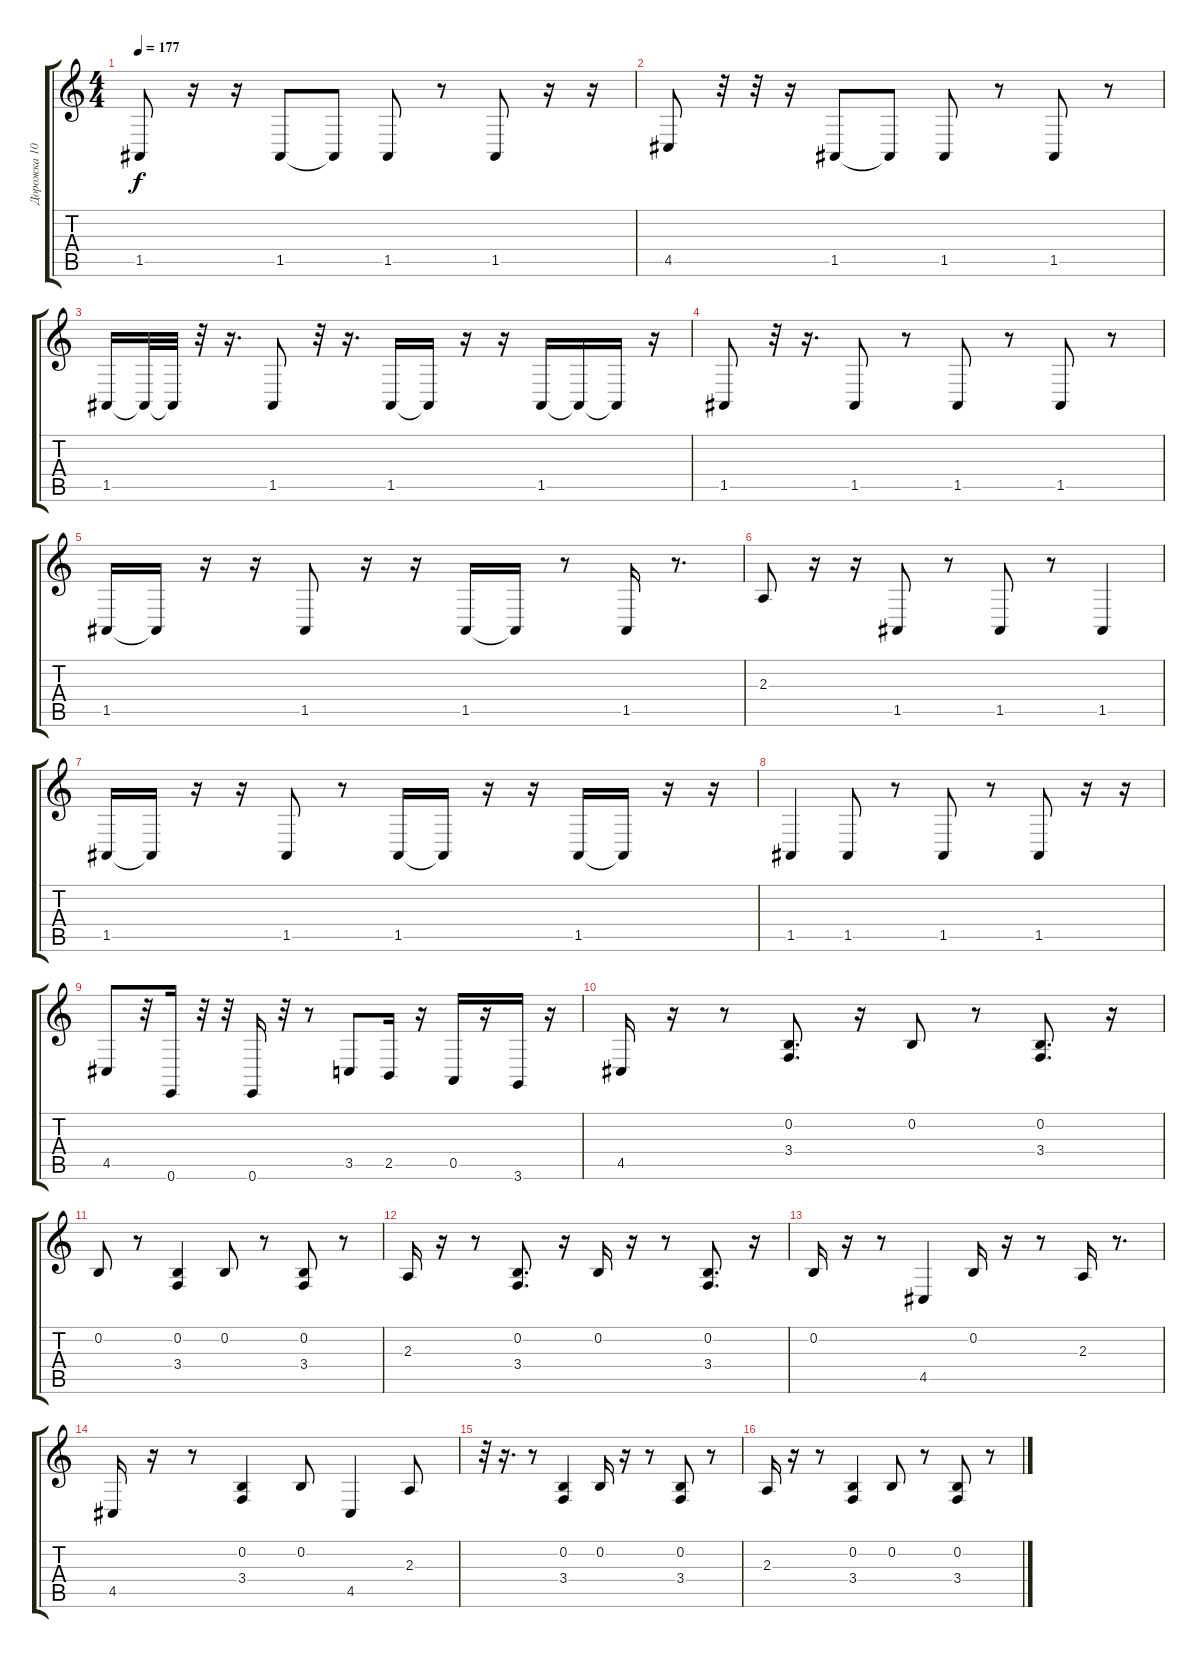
\track ("Дорожка 10" "Дорожка 10") {instrument drawbarorgan}
\staff {score tabs}
\tuning (E4 B3 G3 D3 A2 E2) {hide}
\ts (4 4)
\tempo 177
\clef g2
\ks c
1.5.8{dy f} r.16 r.16 1.5.8 1.5{t}.8 1.5.8 r.8 1.5.8 r.16 r.16 |
4.5.8 r.32 r.32 r.16 1.5.8 1.5{t}.8 1.5.8 r.8 1.5.8 r.8 |
1.5.16 1.5{t}.32 1.5{t}.32 r.32 r.16{d} 1.5.8 r.32 r.16{d} 1.5.16 1.5{t}.16 r.16 r.16 1.5.16 1.5{t}.16 1.5{t}.16 r.16 |
1.5.8 r.32 r.16{d} 1.5.8 r.8 1.5.8 r.8 1.5.8 r.8 |
1.5.16 1.5{t}.16 r.16 r.16 1.5.8 r.16 r.16 1.5.16 1.5{t}.16 r.8 1.5.16 r.8{d} |
2.3.8 r.16 r.16 1.5.8 r.8 1.5.8 r.8 1.5.4 |
1.5.16 1.5{t}.16 r.16 r.16 1.5.8 r.8 1.5.16 1.5{t}.16 r.16 r.16 1.5.16 1.5{t}.16 r.16 r.16 |
1.5.4 1.5.8 r.8 1.5.8 r.8 1.5.8 r.16 r.16 |
4.5.8 r.32 0.6.16 r.32 r.32 0.6.16 r.32 r.8 3.5.8 2.5.16 r.16 0.5.16 r.16 3.6.16 r.16 |
4.5.16 r.16 r.8 (0.2 3.4).8{d} r.16 0.2.8 r.8 (0.2 3.4).8{d} r.16 |
0.2.8 r.8 (0.2 3.4).4 0.2.8 r.8 (0.2 3.4).8 r.8 |
2.3.16 r.16 r.8 (0.2 3.4).8{d} r.16 0.2.16 r.16 r.8 (0.2 3.4).8{d} r.16 |
0.2.16 r.16 r.8 4.5.4 0.2.16 r.16 r.8 2.3.16 r.8{d} |
4.5.16 r.16 r.8 (0.2 3.4).4 0.2.8 4.5.4 2.3.8 |
r.32 r.16{d} r.8 (0.2 3.4).4 0.2.16 r.16 r.8 (0.2 3.4).8 r.8 |
2.3.16 r.16 r.8 (0.2 3.4).4 0.2.8 r.8 (0.2 3.4).8 r.8
